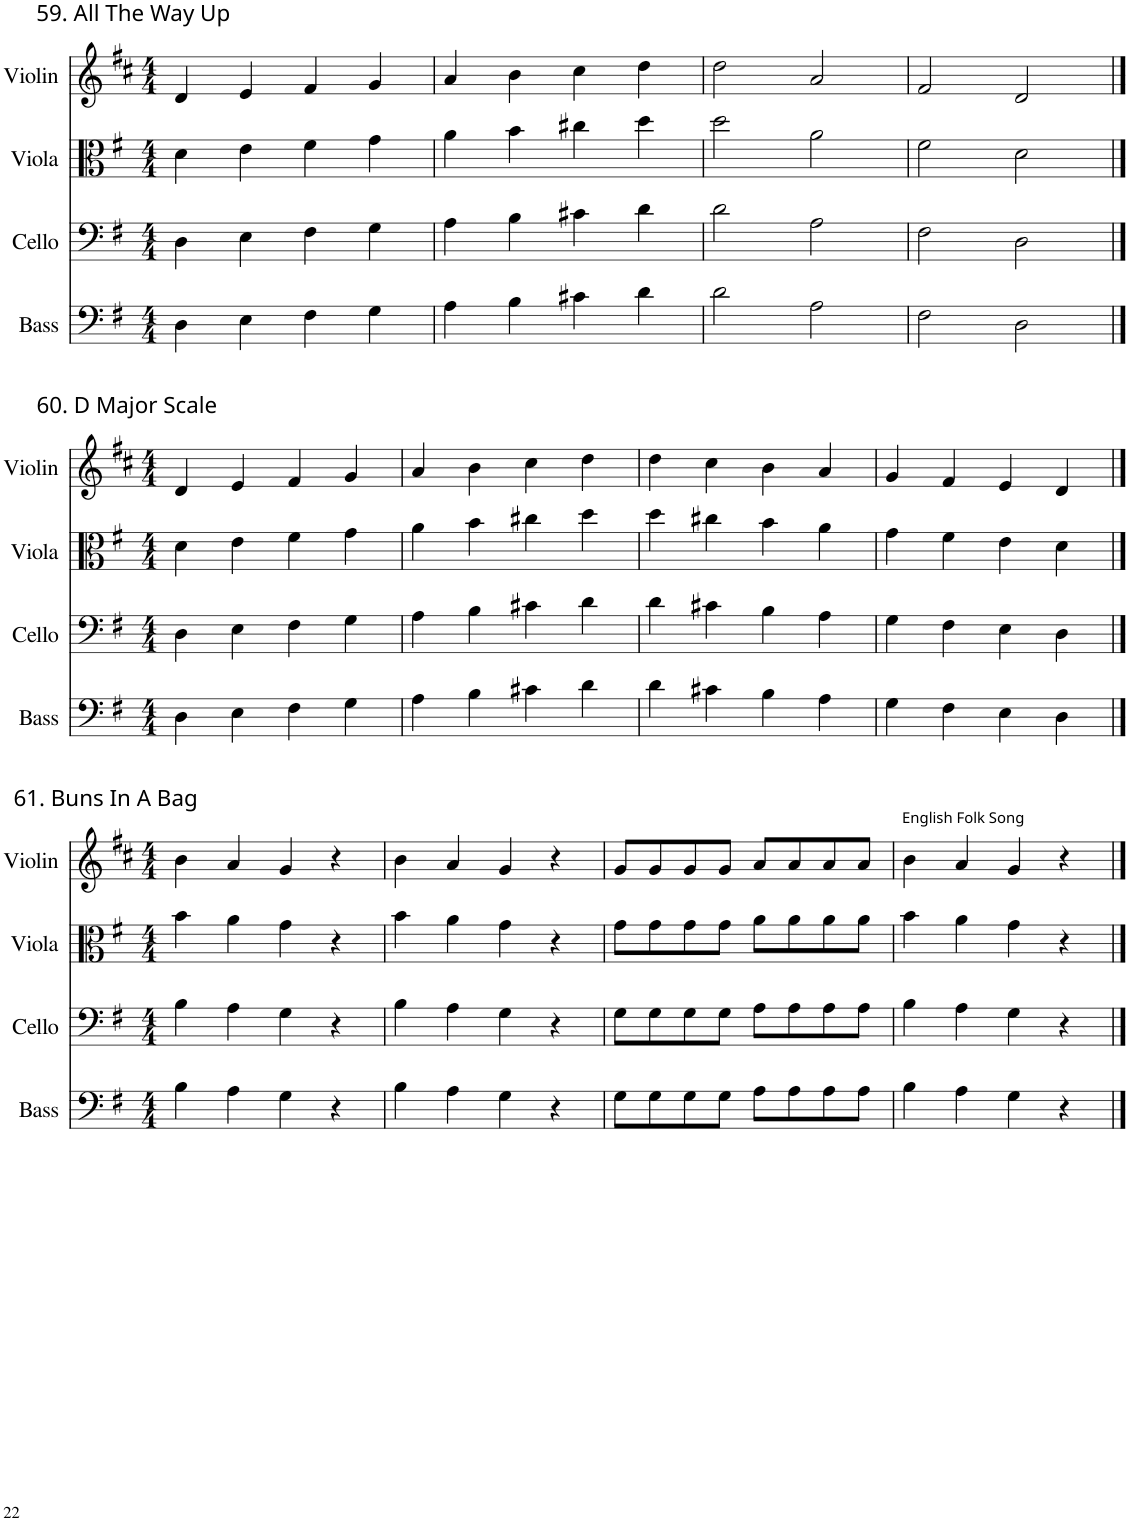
**kern	**kern	**kern	**kern
*part4	*part3	*part2	*part1
*staff4	*staff3	*staff2	*staff1
*I"Bass	*I"Cello	*I"Viola	*I"Violin
*I'Bass	*I'Cello	*I'Vla.	*I'Violin
!!LO:PB:g=z
*clefF4	*clefF4	*clefC3	*clefG2
*Trd7c12	*	*	*
*k[f#]	*k[f#]	*k[f#]	*k[f#c#]
*M4/4	*M4/4	*M4/4	*M4/4
=1	=1	=1	=1
!	!	!	!LO:TX:a:t=59. All The Way Up
4D\	4D\	4d\	4d/
4E\	4E\	4e\	4e/
4F#\	4F#\	4f#\	4f#/
4G\	4G\	4g\	4g/
=2	=2	=2	=2
4A\	4A\	4a\	4a/
4B\	4B\	4b\	4b\
4c#X\	4c#X\	4cc#X\	4cc#\
4d\	4d\	4dd\	4dd\
=3	=3	=3	=3
2d\	2d\	2dd\	2dd\
2A\	2A\	2a\	2a/
=4	=4	=4	=4
2F#\	2F#\	2f#\	2f#/
2D\	2D\	2d\	2d/
!!LO:LB:g=z
==1	==1	==1	==1
*M4/4	*M4/4	*M4/4	*M4/4
!	!	!	!LO:TX:a:t=60. D Major Scale
4D\	4D\	4d\	4d/
4E\	4E\	4e\	4e/
4F#\	4F#\	4f#\	4f#/
4G\	4G\	4g\	4g/
=2	=2	=2	=2
4A\	4A\	4a\	4a/
4B\	4B\	4b\	4b\
4c#X\	4c#X\	4cc#X\	4cc#\
4d\	4d\	4dd\	4dd\
=3	=3	=3	=3
4d\	4d\	4dd\	4dd\
4c#X\	4c#X\	4cc#X\	4cc#\
4B\	4B\	4b\	4b\
4A\	4A\	4a\	4a/
=4	=4	=4	=4
4G\	4G\	4g\	4g/
4F#\	4F#\	4f#\	4f#/
4E\	4E\	4e\	4e/
4D\	4D\	4d\	4d/
!!LO:LB:g=z
==1	==1	==1	==1
*M4/4	*M4/4	*M4/4	*M4/4
!	!	!	!LO:TX:a:t=61. Buns In A Bag
4B\	4B\	4b\	4b\
4A\	4A\	4a\	4a/
4G\	4G\	4g\	4g/
4r	4r	4r	4r
=2	=2	=2	=2
4B\	4B\	4b\	4b\
4A\	4A\	4a\	4a/
4G\	4G\	4g\	4g/
4r	4r	4r	4r
=3	=3	=3	=3
8G\L	8G\L	8g\L	8g/L
8G\	8G\	8g\	8g/
8G\	8G\	8g\	8g/
8G\J	8G\J	8g\J	8g/J
8A\L	8A\L	8a\L	8a/L
8A\	8A\	8a\	8a/
8A\	8A\	8a\	8a/
8A\J	8A\J	8a\J	8a/J
=4	=4	=4	=4
!	!	!	!LO:TX:a:t=English Folk Song
4B\	4B\	4b\	4b\
4A\	4A\	4a\	4a/
4G\	4G\	4g\	4g/
4r	4r	4r	4r
==	==	==	==
*-	*-	*-	*-
